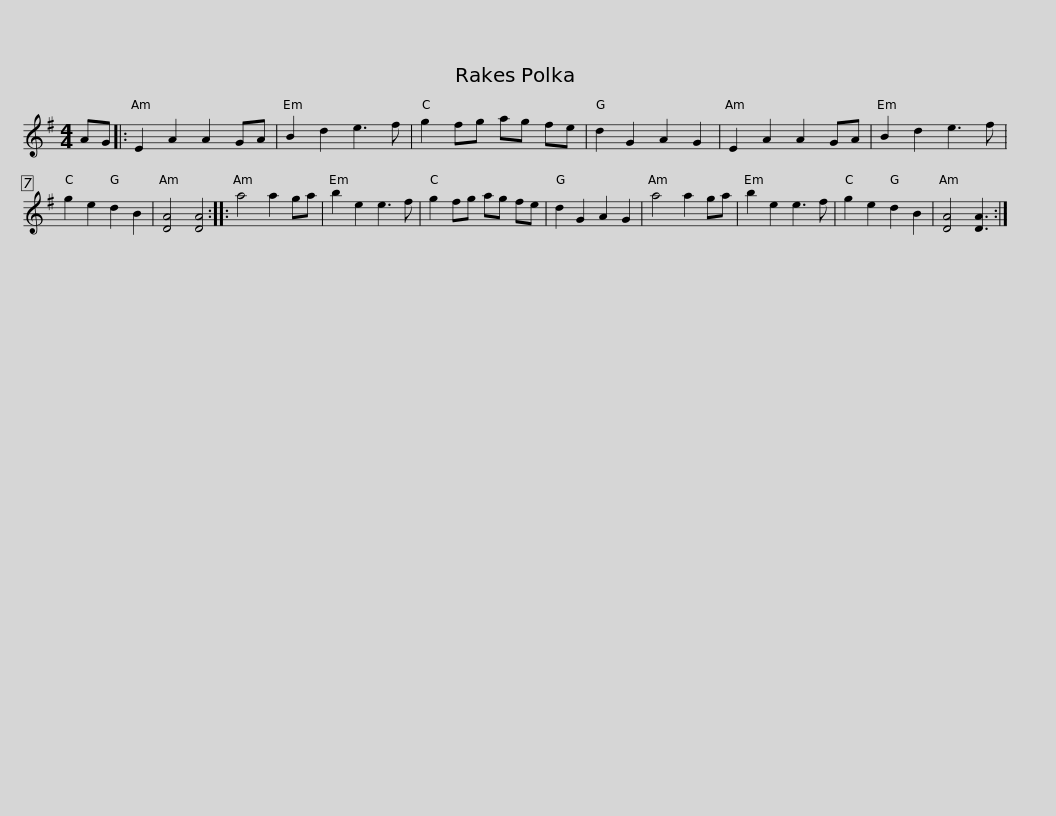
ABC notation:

X:1
L:1/8
M:4/4
I:linebreak $
K:G
V:1 treble
V:1
 AG |: E2 A2 A2 GA | B2 d2 e3 f | g2 fg ag fe | d2 G2 A2 G2 | %5
 E2 A2 A2 GA | B2 d2 e3 f | g2 e2 d2 B2 | [DA]4 [DA]4 ::$ a4 a2 ga | %10
 b2 e2 e3 f | g2 fg ag fe | d2 G2 A2 G2 | a4 a2 ga | b2 e2 e3 f | %15
 g2 e2 d2 B2 | [DA]4 [DA]3 :| %17
